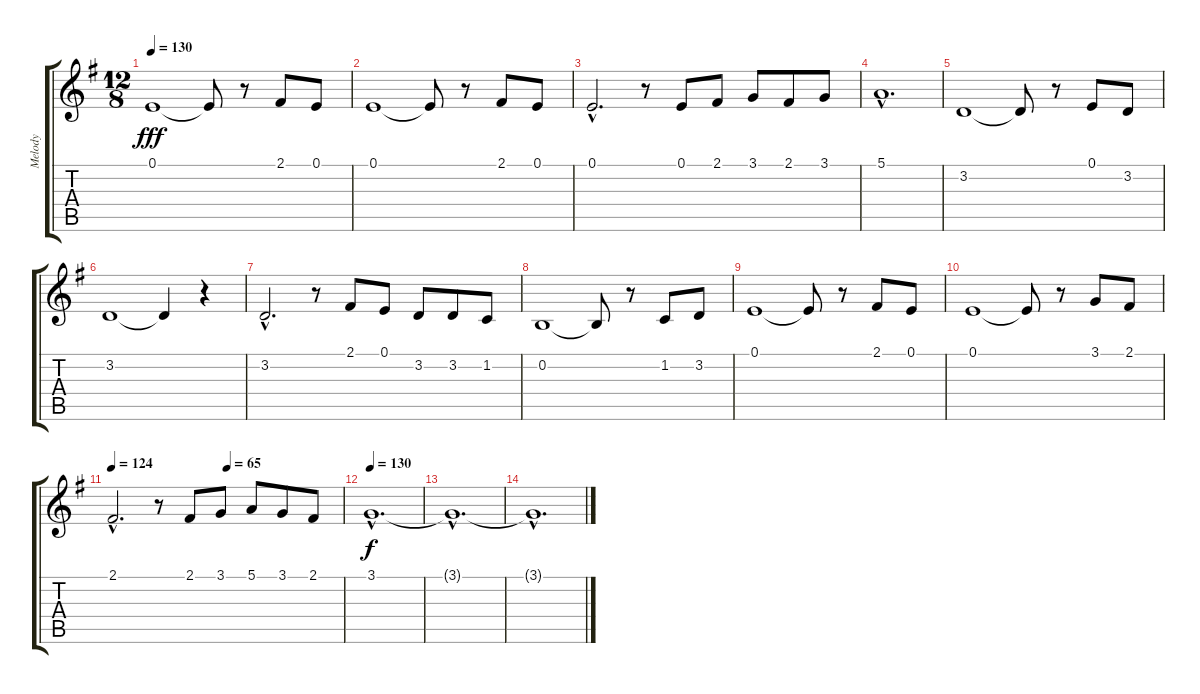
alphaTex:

\track ("Melody" "Melody") {instrument flute}
\staff {score tabs}
\tuning (E4 B3 G3 D3 A2 E2) {hide}
\ts (12 8)
\tempo 130
\clef g2
\ks g
0.1.1{dy fff} 0.1{t}.8 r.8 2.1.8 0.1.8 |
0.1.1 0.1{t}.8 r.8 2.1.8 0.1.8 |
0.1{hac}.2{d} r.8 0.1.8 2.1.8 3.1.8 2.1.8 3.1.8 |
5.1{hac}.1{d} |
3.2.1 3.2{t}.8 r.8 0.1.8 3.2.8 |
3.2.1 3.2{t}.4 r.4 |
3.2{hac}.2{d} r.8 2.1.8 0.1.8 3.2.8 3.2.8 1.2.8 |
0.2.1 0.2{t}.8 r.8 1.2.8 3.2.8 |
0.1.1 0.1{t}.8 r.8 2.1.8 0.1.8 |
0.1.1 0.1{t}.8 r.8 3.1.8 2.1.8 |
\tempo (65 0.5)
\tempo 124
2.1{hac}.2{d} r.8 2.1.8 3.1.8 5.1.8 3.1.8 2.1.8 |
\tempo 130
3.1{hac}.1{d dy f} |
3.1{hac t}.1{d} |
3.1{hac t}.1{d}
